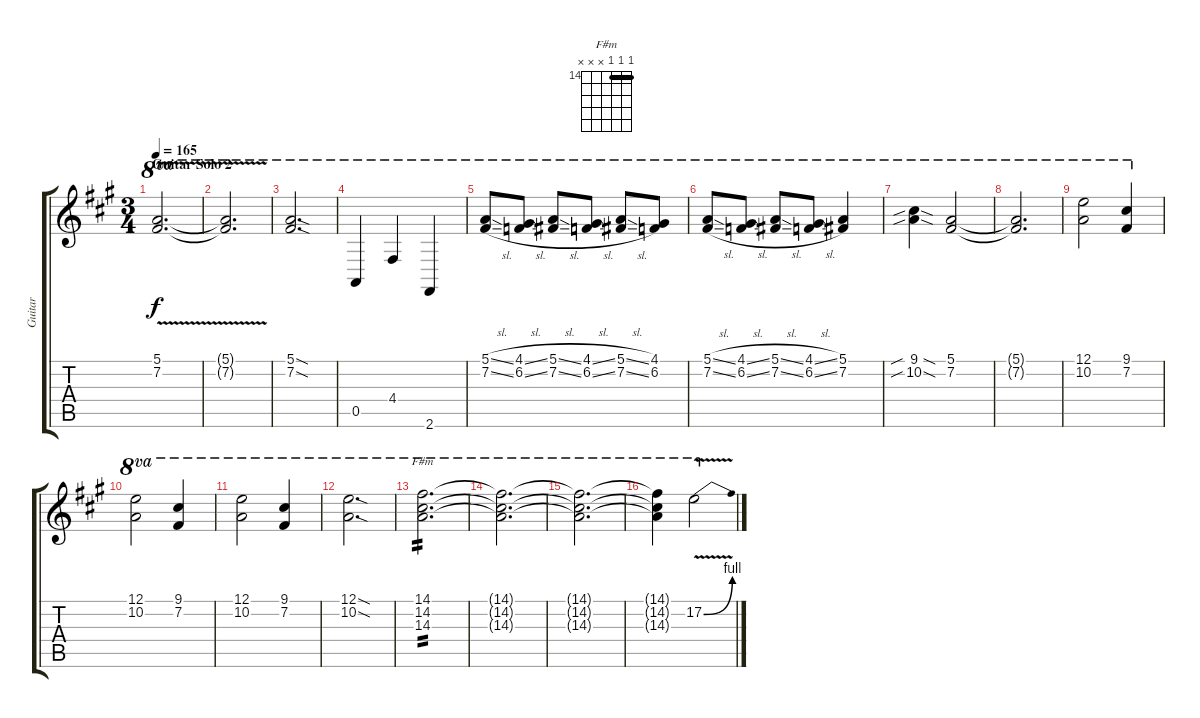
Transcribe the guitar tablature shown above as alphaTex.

\track ("Guitar" "Guitar") {instrument overdrivenguitar}
\staff {score tabs}
\tuning (E4 B3 G3 D3 A2 E2) {hide}
\chord ("F#m" 14 14 14 x x x) {firstfret 14 barre 14}
\ts (3 4)
\section ("" "Guitar Solo 2")
\tempo 165
\clef g2
\ks a
(5.1{v} 7.2{v}).2{d ot 8va dy f} |
(5.1{t} 7.2{t}).2{d ot 8va} |
(5.1{sod} 7.2{sod}).2{d ot 8va} |
0.5.4{ot 8va} 4.4.4{ot 8va} 2.6.4{ot 8va} |
(5.1{sl} 7.2{sl}).8{ot 8va} (4.1{sl} 6.2{sl}).8{ot 8va} (5.1{sl} 7.2{sl}).8{ot 8va} (4.1{sl} 6.2{sl}).8{ot 8va} (5.1{sl} 7.2{sl}).8{ot 8va} (4.1 6.2).8{ot 8va} |
(5.1{sl} 7.2{sl}).8{ot 8va} (4.1{sl} 6.2{sl}).8{ot 8va} (5.1{sl} 7.2{sl}).8{ot 8va} (4.1{sl} 6.2{sl}).8{ot 8va} (5.1 7.2).4{ot 8va} |
(9.1{sib sod} 10.2{sib sod}).4{ot 8va} (5.1 7.2).2{ot 8va} |
(5.1{t} 7.2{t}).2{d ot 8va} |
(12.1 10.2).2{ot 8va} (9.1 7.2).4{ot 8va} |
(12.1 10.2).2{ot 8va} (9.1 7.2).4{ot 8va} |
(12.1 10.2).2{ot 8va} (9.1 7.2).4{ot 8va} |
(12.1{sod} 10.2{sod}).2{d ot 8va} |
(14.1 14.2 14.3).2{d ch "F#m" ot 8va tp 2} |
(14.1{t} 14.2{t} 14.3{t}).2{d ot 8va} |
(14.1{t} 14.2{t} 14.3{t}).2{d ot 8va} |
(14.1{t} 14.2{t} 14.3{t}).4{ot 8va} 17.2{be (bend 0 0 60 4) v}.2{ot 8va}
